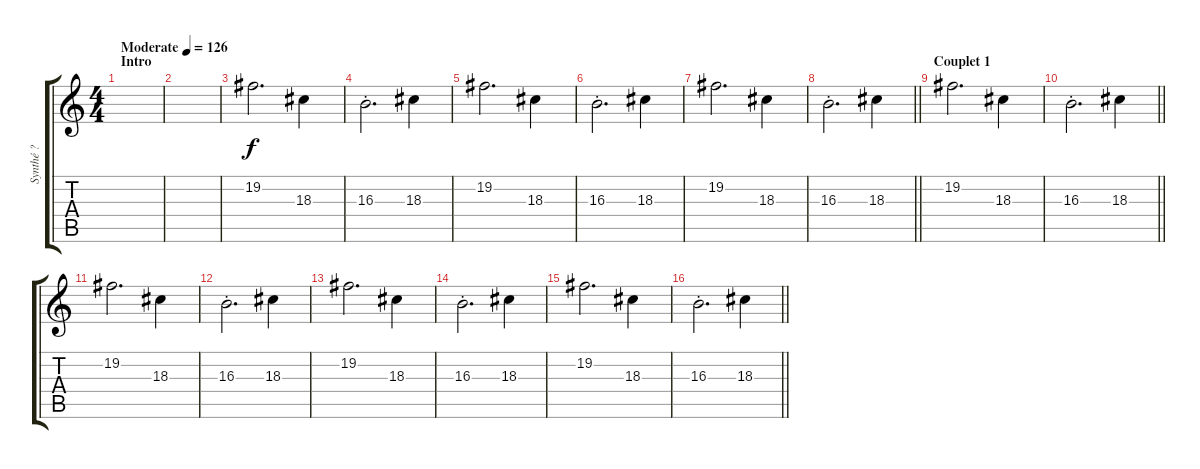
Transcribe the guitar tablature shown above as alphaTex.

\track ("Synthé ?" "Synthé ?") {instrument pad3polysynth}
\staff {score tabs}
\tuning (E4 B3 G3 D3 A2 E2) {hide}
\ts (4 4)
\section ("" "Intro")
\tempo (126 "Moderate")
\clef g2
\ks c
|
|
19.2.2{d} 18.3.4 |
16.3{st}.2{d} 18.3.4 |
19.2.2{d} 18.3.4 |
16.3{st}.2{d} 18.3.4 |
19.2.2{d} 18.3.4 |
\barLineRight lightlight
16.3{st}.2{d} 18.3.4 |
\section ("" "Couplet 1")
19.2.2{d} 18.3.4 |
\barLineRight lightlight
16.3{st}.2{d} 18.3.4 |
19.2.2{d} 18.3.4 |
16.3{st}.2{d} 18.3.4 |
19.2.2{d} 18.3.4 |
16.3{st}.2{d} 18.3.4 |
19.2.2{d} 18.3.4 |
\barLineRight lightlight
16.3{st}.2{d} 18.3.4
